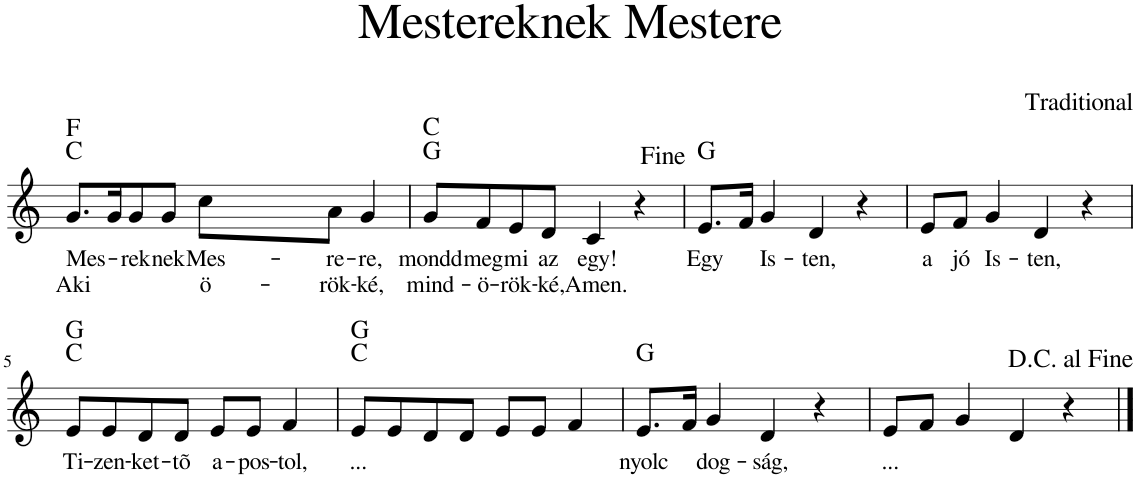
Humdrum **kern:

**kern	**text	**text	**harte
*part1	*part1	*part1	*part1
*staff1	*staff1	*staff1	*
*I"Piano	*	*	*
*I'Pno	*	*	*
*clefG2	*	*	*
*k[]	*	*	*
=1	=1	=1	=1
!	!LO:LY:b	!LO:LY:b	!
8.g/L	Mes-	Aki	C:maj F:maj
16g/K	.	.	.
!	!LO:LY:b	!	!
8g/	-rek-	.	.
!	!LO:LY:b	!	!
8g/J	-nek	.	.
!	!LO:LY:b	!LO:LY:b	!
8cc\L	Mes-	ö-	.
!	!LO:LY:b	!LO:LY:b	!
8a\J	-re-	-rök-	.
!	!LO:LY:b	!LO:LY:b	!
4g/	-re,	-ké,	.
=2	=2	=2	=2
!	!LO:LY:b	!LO:LY:b	!
8g/L	mondd	mind-	G:maj C:maj
!	!LO:LY:b	!LO:LY:b	!
8f/	meg	-ö-	.
!	!LO:LY:b	!LO:LY:b	!
8e/	mi	-rök-	.
!	!LO:LY:b	!LO:LY:b	!
8d/J	az	-ké,	.
!	!LO:LY:b	!LO:LY:b	!
4c/	egy!	Amen.	.
4r	.	.	.
=3	=3	=3	=3
!	!LO:LY:b	!	!
8.e/L	Egy	.	G:maj
16f/Jk	.	.	.
!	!LO:LY:b	!	!
4g/	Is-	.	.
!	!LO:LY:b	!	!
4d/	-ten,	.	.
4r	.	.	.
=4	=4	=4	=4
!	!LO:LY:b	!	!
8e/L	a	.	.
!	!LO:LY:b	!	!
8f/J	jó	.	.
!	!LO:LY:b	!	!
4g/	Is-	.	.
!	!LO:LY:b	!	!
4d/	-ten,	.	.
4r	.	.	.
!!LO:LB:g=z
=5	=5	=5	=5
!	!LO:LY:b	!	!
8e/L	Ti-	.	C:maj G:maj
!	!LO:LY:b	!	!
8e/	-zen-	.	.
!	!LO:LY:b	!	!
8d/	-ket-	.	.
!	!LO:LY:b	!	!
8d/J	-tõ	.	.
!	!LO:LY:b	!	!
8e/L	a-	.	.
!	!LO:LY:b	!	!
8e/J	-pos-	.	.
!	!LO:LY:b	!	!
4f/	-tol,	.	.
=6	=6	=6	=6
!	!LO:LY:b	!	!
8e/L	...	.	C:maj G:maj
8e/	.	.	.
8d/	.	.	.
8d/J	.	.	.
8e/L	.	.	.
8e/J	.	.	.
4f/	.	.	.
=7	=7	=7	=7
!	!LO:LY:b	!	!
8.e/L	nyolc	.	G:maj
16f/Jk	.	.	.
!	!LO:LY:b	!	!
4g/	-dog-	.	.
!	!LO:LY:b	!	!
4d/	-ság,	.	.
4r	.	.	.
=8	=8	=8	=8
!	!LO:LY:b	!	!
8e/L	...	.	.
8f/J	.	.	.
4g/	.	.	.
4d/	.	.	.
4r	.	.	.
==	==	==	==
*-	*-	*-	*-
